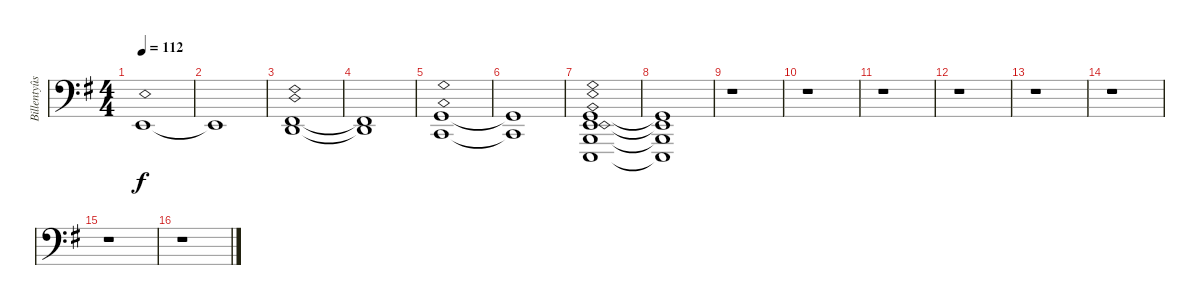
\track ("Billentyûs 1 (Jon Lord)" "Billentyûs") {instrument stringensemble1}
\staff {score}
\tuning (C3 G2 D2 A1 E1 B0) {hide}
\ts (4 4)
\tempo 112
\clef f4
\ks g
2.3{ph 12}.1{dy f instrument stringensemble1} |
2.3{t}.1 |
(4.3{ph 12} 5.4{ph 12}).1 |
(4.3{t} 5.4{t}).1 |
(0.2{ph 12} 3.4{ph 12}).1 |
(0.2{t} 3.4{t}).1 |
(0.2{ph 12} 2.3{ph 12} 2.4{ph 12} 0.5{ph 12}).1 |
(0.2{t} 2.3{t} 2.4{t} 0.5{t}).1 |
r.1 |
r.1 |
r.1 |
r.1 |
r.1 |
r.1 |
r.1 |
r.1
